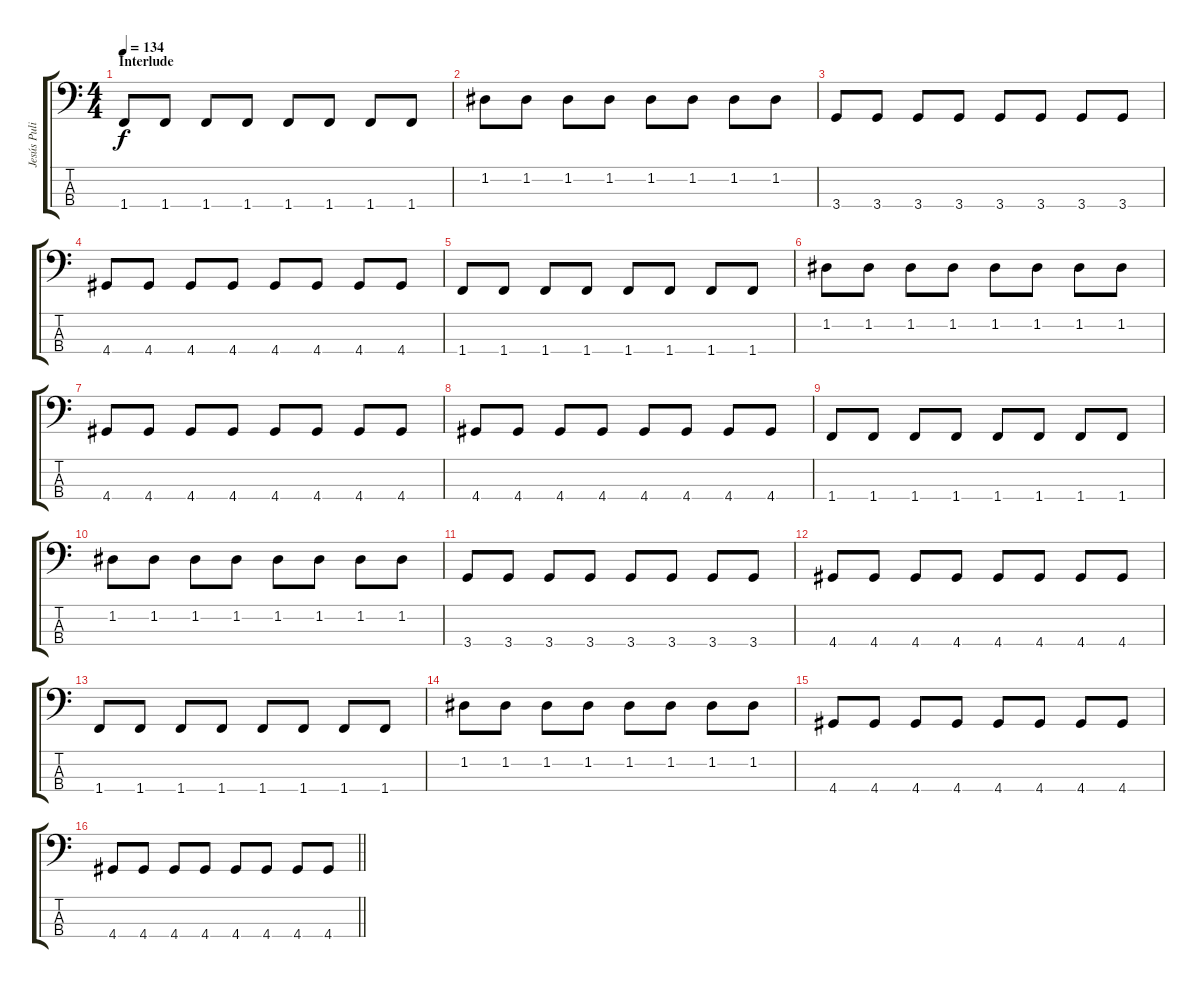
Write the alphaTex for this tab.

\track ("Jesús Pulido" "Jesús Puli") {instrument electricbassfinger}
\staff {score tabs}
\tuning (G2 D2 A1 E1) {hide}
\ts (4 4)
\section ("" "Interlude")
\tempo 134
\clef f4
\ks c
1.4.8{dy f} 1.4.8 1.4.8 1.4.8 1.4.8 1.4.8 1.4.8 1.4.8 |
1.2.8 1.2.8 1.2.8 1.2.8 1.2.8 1.2.8 1.2.8 1.2.8 |
3.4.8 3.4.8 3.4.8 3.4.8 3.4.8 3.4.8 3.4.8 3.4.8 |
4.4.8 4.4.8 4.4.8 4.4.8 4.4.8 4.4.8 4.4.8 4.4.8 |
1.4.8 1.4.8 1.4.8 1.4.8 1.4.8 1.4.8 1.4.8 1.4.8 |
1.2.8 1.2.8 1.2.8 1.2.8 1.2.8 1.2.8 1.2.8 1.2.8 |
4.4.8 4.4.8 4.4.8 4.4.8 4.4.8 4.4.8 4.4.8 4.4.8 |
4.4.8 4.4.8 4.4.8 4.4.8 4.4.8 4.4.8 4.4.8 4.4.8 |
1.4.8 1.4.8 1.4.8 1.4.8 1.4.8 1.4.8 1.4.8 1.4.8 |
1.2.8 1.2.8 1.2.8 1.2.8 1.2.8 1.2.8 1.2.8 1.2.8 |
3.4.8 3.4.8 3.4.8 3.4.8 3.4.8 3.4.8 3.4.8 3.4.8 |
4.4.8 4.4.8 4.4.8 4.4.8 4.4.8 4.4.8 4.4.8 4.4.8 |
1.4.8 1.4.8 1.4.8 1.4.8 1.4.8 1.4.8 1.4.8 1.4.8 |
1.2.8 1.2.8 1.2.8 1.2.8 1.2.8 1.2.8 1.2.8 1.2.8 |
4.4.8 4.4.8 4.4.8 4.4.8 4.4.8 4.4.8 4.4.8 4.4.8 |
\barLineRight lightlight
4.4.8 4.4.8 4.4.8 4.4.8 4.4.8 4.4.8 4.4.8 4.4.8
